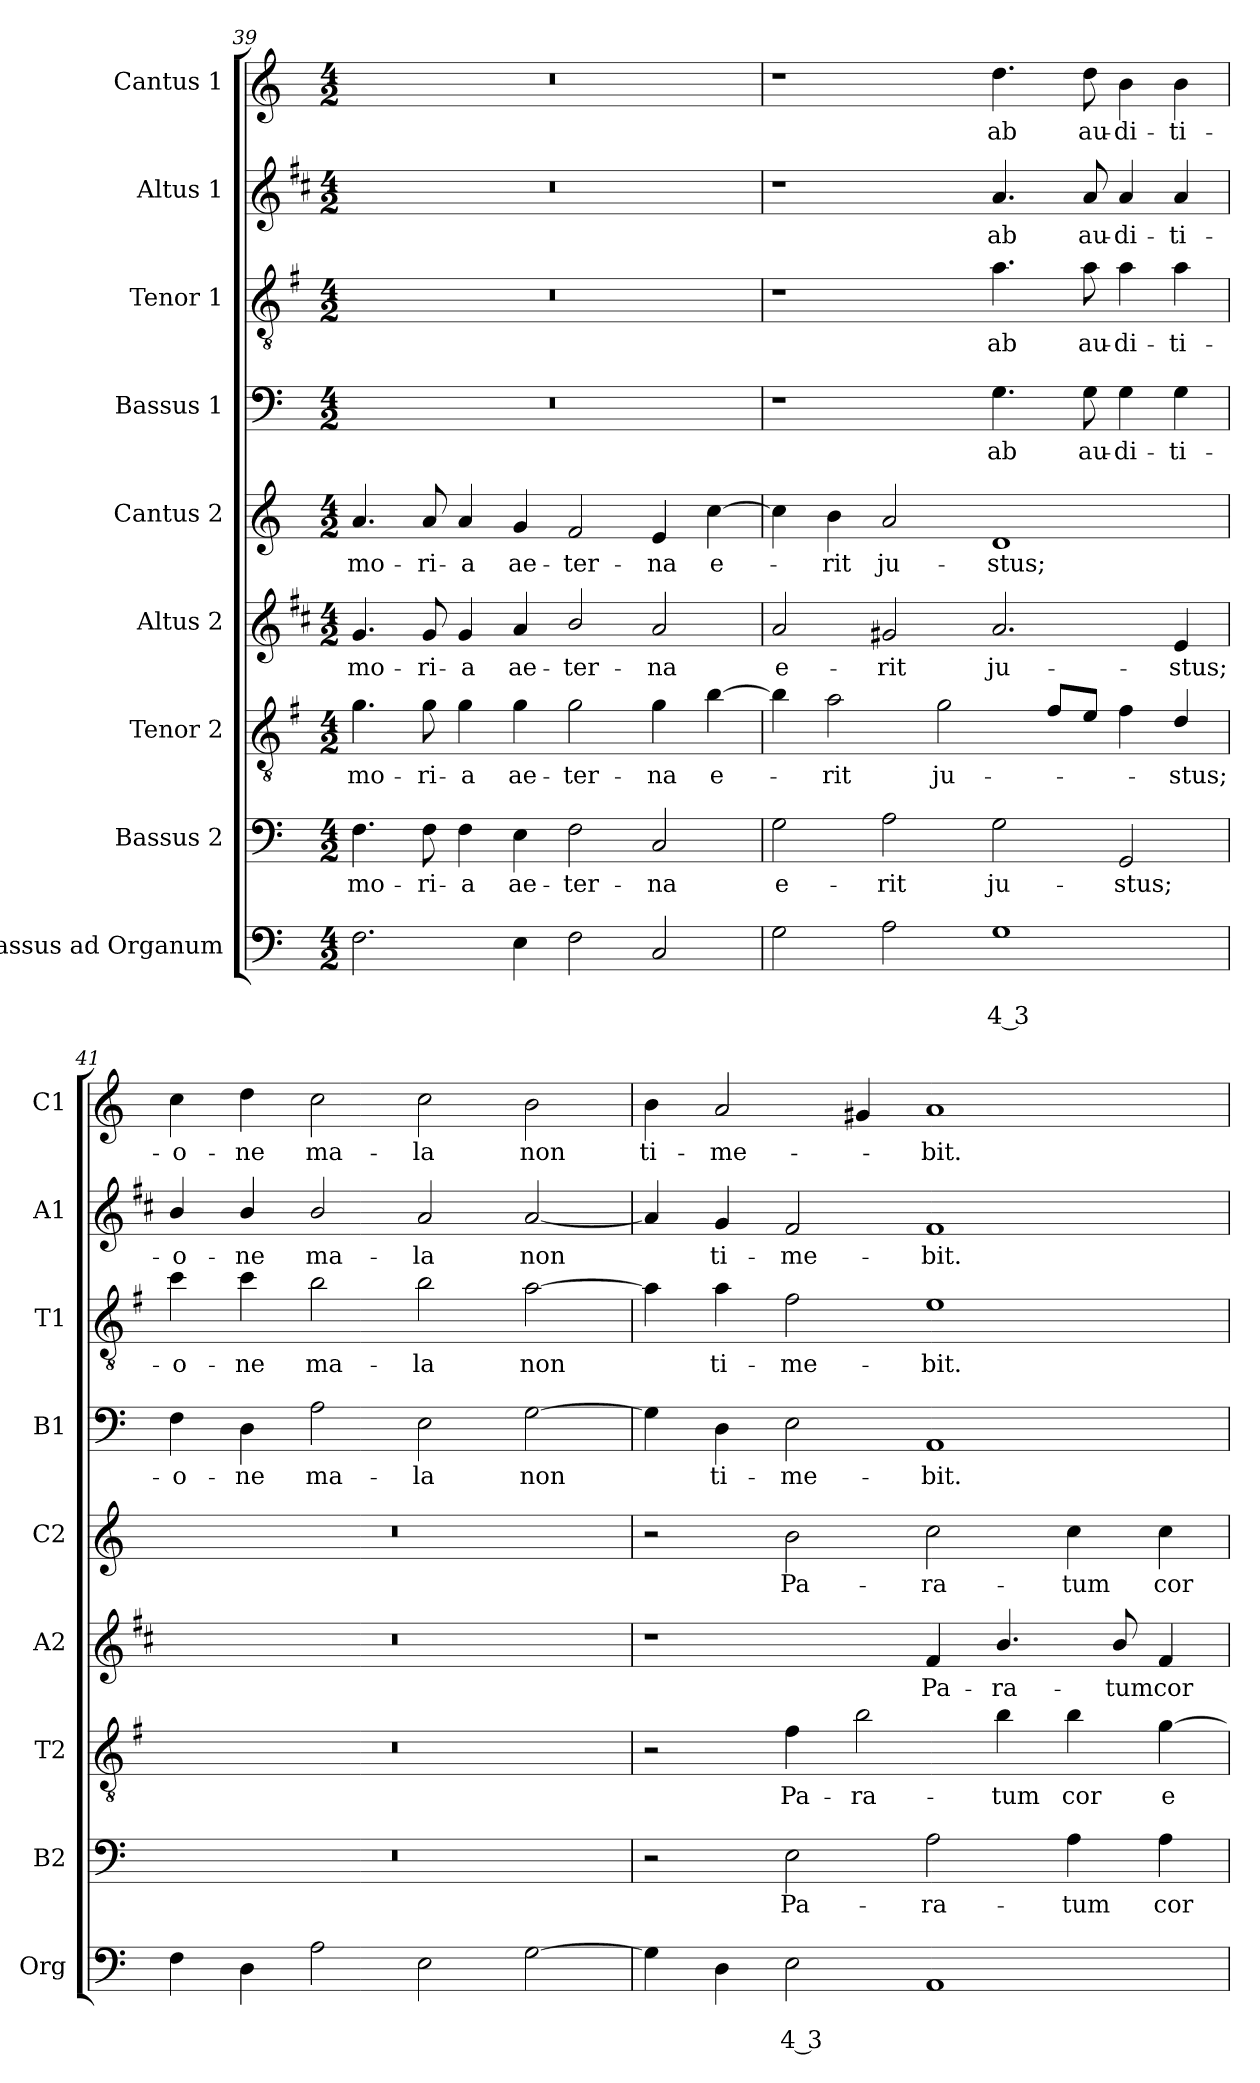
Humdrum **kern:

**kern	**text	**text	**kern	**text	**kern	**text	**kern	**text	**kern	**text	**kern	**text	**kern	**text	**kern	**text	**kern	**text
*part9	*part9	*part9	*part8	*part8	*part7	*part7	*part6	*part6	*part5	*part5	*part4	*part4	*part3	*part3	*part2	*part2	*part1	*part1
*staff9	*staff9	*staff9	*staff8	*staff8	*staff7	*staff7	*staff6	*staff6	*staff5	*staff5	*staff4	*staff4	*staff3	*staff3	*staff2	*staff2	*staff1	*staff1
*I"Bassus ad Organum	*	*	*I"Bassus 2	*	*I"Tenor 2	*	*I"Altus 2	*	*I"Cantus 2	*	*I"Bassus 1	*	*I"Tenor 1	*	*I"Altus 1	*	*I"Cantus 1	*
*I'Org	*	*	*I'B2	*	*I'T2	*	*I'A2	*	*I'C2	*	*I'B1	*	*I'T1	*	*I'A1	*	*I'C1	*
*clefF4	*	*	*clefF4	*	*clefGv2	*	*clefG2	*	*clefG2	*	*clefF4	*	*clefGv2	*	*clefG2	*	*clefG2	*
*	*	*	*	*	*ITrd4c7	*	*ITrd1c2	*	*	*	*	*	*ITrd4c7	*	*ITrd1c2	*	*	*
*k[]	*	*	*k[]	*	*k[]	*	*k[]	*	*k[]	*	*k[]	*	*k[]	*	*k[]	*	*k[]	*
*C:	*	*	*C:	*	*C:	*	*C:	*	*C:	*	*C:	*	*C:	*	*C:	*	*C:	*
*M4/2	*	*	*M4/2	*	*M4/2	*	*M4/2	*	*M4/2	*	*M4/2	*	*M4/2	*	*M4/2	*	*M4/2	*
=39	=39	=39	=39	=39	=39	=39	=39	=39	=39	=39	=39	=39	=39	=39	=39	=39	=39	=39
!	!	!	!	!LO:LY:b	!	!LO:LY:b	!	!LO:LY:b	!	!LO:LY:b	!	!	!	!	!	!	!	!
2.F\	.	.	4.F\	-mo-	4.c\	-mo-	4.f/	-mo-	4.a/	-mo-	0r	.	0r	.	0r	.	0r	.
!	!	!	!	!LO:LY:b	!	!LO:LY:b	!	!LO:LY:b	!	!LO:LY:b	!	!	!	!	!	!	!	!
.	.	.	8F\	-ri-	8c\	-ri-	8f/	-ri-	8a/	-ri-	.	.	.	.	.	.	.	.
!	!	!	!	!LO:LY:b	!	!LO:LY:b	!	!LO:LY:b	!	!LO:LY:b	!	!	!	!	!	!	!	!
.	.	.	4F\	-a	4c\	-a	4f/	-a	4a/	-a	.	.	.	.	.	.	.	.
!	!	!	!	!LO:LY:b	!	!LO:LY:b	!	!LO:LY:b	!	!LO:LY:b	!	!	!	!	!	!	!	!
4E\	.	.	4E\	ae-	4c\	ae-	4g/	ae-	4g/	ae-	.	.	.	.	.	.	.	.
!	!	!	!	!LO:LY:b	!	!LO:LY:b	!	!LO:LY:b	!	!LO:LY:b	!	!	!	!	!	!	!	!
2F\	.	.	2F\	-ter-	2c\	-ter-	2a/	-ter-	2f/	-ter-	.	.	.	.	.	.	.	.
!	!	!	!	!LO:LY:b	!	!LO:LY:b	!	!LO:LY:b	!	!LO:LY:b	!	!	!	!	!	!	!	!
2C/	.	.	2C/	-na	4c\	-na	2g/	-na	4e/	-na	.	.	.	.	.	.	.	.
!	!	!	!	!	!	!LO:LY:b	!	!	!	!LO:LY:b	!	!	!	!	!	!	!	!
.	.	.	.	.	[4e\	e-	.	.	[4cc\	e-	.	.	.	.	.	.	.	.
!!LO:LB:g=z
=40	=40	=40	=40	=40	=40	=40	=40	=40	=40	=40	=40	=40	=40	=40	=40	=40	=40	=40
!	!	!	!	!LO:LY:b	!	!	!	!LO:LY:b	!	!	!	!	!	!	!	!	!	!
2G\	.	.	2G\	e-	4e\]	.	2g/	e-	4cc\]	.	1r	.	1r	.	1r	.	1r	.
!	!	!	!	!	!	!LO:LY:b	!	!	!	!LO:LY:b	!	!	!	!	!	!	!	!
.	.	.	.	.	2d\	-rit	.	.	4b\	-rit	.	.	.	.	.	.	.	.
!	!	!	!	!LO:LY:b	!	!	!	!LO:LY:b	!	!LO:LY:b	!	!	!	!	!	!	!	!
2A\	.	.	2A\	-rit	.	.	2f#X/	-rit	2a/	ju-	.	.	.	.	.	.	.	.
!	!	!	!	!	!	!LO:LY:b	!	!	!	!	!	!	!	!	!	!	!	!
.	.	.	.	.	2c\	ju-	.	.	.	.	.	.	.	.	.	.	.	.
!	!	!LO:LY:b	!	!LO:LY:b	!	!	!	!LO:LY:b	!	!LO:LY:b	!	!LO:LY:b	!	!LO:LY:b	!	!LO:LY:b	!	!LO:LY:b
1G	.	4 3	2G\	ju-	.	.	2.g/	ju-	1d	-stus;	4.G\	ab	4.d\	ab	4.g/	ab	4.dd\	ab
.	.	.	.	.	8B/L	.	.	.	.	.	.	.	.	.	.	.	.	.
!	!	!	!	!	!	!	!	!	!	!	!	!LO:LY:b	!	!LO:LY:b	!	!LO:LY:b	!	!LO:LY:b
.	.	.	.	.	8A/J	.	.	.	.	.	8G\	au-	8d\	au-	8g/	au-	8dd\	au-
!	!	!	!	!LO:LY:b	!	!	!	!	!	!	!	!LO:LY:b	!	!LO:LY:b	!	!LO:LY:b	!	!LO:LY:b
.	.	.	2GG/	-stus;	4B\	.	.	.	.	.	4G\	-di-	4d\	-di-	4g/	-di-	4b\	-di-
!	!	!	!	!	!	!LO:LY:b	!	!LO:LY:b	!	!	!	!LO:LY:b	!	!LO:LY:b	!	!LO:LY:b	!	!LO:LY:b
.	.	.	.	.	4G/	-stus;	4d/	-stus;	.	.	4G\	-ti-	4d\	-ti-	4g/	-ti-	4b\	-ti-
=41	=41	=41	=41	=41	=41	=41	=41	=41	=41	=41	=41	=41	=41	=41	=41	=41	=41	=41
!	!	!	!	!	!	!	!	!	!	!	!	!LO:LY:b	!	!LO:LY:b	!	!LO:LY:b	!	!LO:LY:b
4F\	.	.	0r	.	0r	.	0r	.	0r	.	4F\	-o-	4f\	-o-	4a/	-o-	4cc\	-o-
!	!	!	!	!	!	!	!	!	!	!	!	!LO:LY:b	!	!LO:LY:b	!	!LO:LY:b	!	!LO:LY:b
4D\	.	.	.	.	.	.	.	.	.	.	4D\	-ne	4f\	-ne	4a/	-ne	4dd\	-ne
!	!	!	!	!	!	!	!	!	!	!	!	!LO:LY:b	!	!LO:LY:b	!	!LO:LY:b	!	!LO:LY:b
2A\	.	.	.	.	.	.	.	.	.	.	2A\	ma-	2e\	ma-	2a/	ma-	2cc\	ma-
!	!	!	!	!	!	!	!	!	!	!	!	!LO:LY:b	!	!LO:LY:b	!	!LO:LY:b	!	!LO:LY:b
2E\	.	.	.	.	.	.	.	.	.	.	2E\	-la	2e\	-la	2g/	-la	2cc\	-la
!	!	!	!	!	!	!	!	!	!	!	!	!LO:LY:b	!	!LO:LY:b	!	!LO:LY:b	!	!LO:LY:b
[2G\	.	.	.	.	.	.	.	.	.	.	[2G\	non	[2d\	non	[2g/	non	2b\	non
=42	=42	=42	=42	=42	=42	=42	=42	=42	=42	=42	=42	=42	=42	=42	=42	=42	=42	=42
!	!	!	!	!	!	!	!	!	!	!	!	!	!	!	!	!	!	!LO:LY:b
4G\]	.	.	2r	.	2r	.	1r	.	2r	.	4G\]	.	4d\]	.	4g/]	.	4b\	ti-
!	!	!	!	!	!	!	!	!	!	!	!	!LO:LY:b	!	!LO:LY:b	!	!LO:LY:b	!	!LO:LY:b
4D\	.	.	.	.	.	.	.	.	.	.	4D\	ti-	4d\	ti-	4f/	ti-	2a/	-me-
!	!	!LO:LY:b	!	!LO:LY:b	!	!LO:LY:b	!	!	!	!LO:LY:b	!	!LO:LY:b	!	!LO:LY:b	!	!LO:LY:b	!	!
2E\	.	4 3	2E\	Pa-	4B\	Pa-	.	.	2b\	Pa-	2E\	-me-	2B\	-me-	2e/	-me-	.	.
!	!	!	!	!	!	!LO:LY:b	!	!	!	!	!	!	!	!	!	!	!	!
.	.	.	.	.	2e\	-ra-	.	.	.	.	.	.	.	.	.	.	4g#X/	.
!	!	!	!	!LO:LY:b	!	!	!	!LO:LY:b	!	!LO:LY:b	!	!LO:LY:b	!	!LO:LY:b	!	!LO:LY:b	!	!LO:LY:b
1AA	.	.	2A\	-ra-	.	.	4e/	Pa-	2cc\	-ra-	1AA	-bit.	1A	-bit.	1e	-bit.	1a	-bit.
!	!	!	!	!	!	!LO:LY:b	!	!LO:LY:b	!	!	!	!	!	!	!	!	!	!
.	.	.	.	.	4e\	-tum	4.a/	-ra-	.	.	.	.	.	.	.	.	.	.
!	!	!	!	!LO:LY:b	!	!LO:LY:b	!	!	!	!LO:LY:b	!	!	!	!	!	!	!	!
.	.	.	4A\	-tum	4e\	cor	.	.	4cc\	-tum	.	.	.	.	.	.	.	.
!	!	!	!	!	!	!	!	!LO:LY:b	!	!	!	!	!	!	!	!	!	!
.	.	.	.	.	.	.	8a/	-tum	.	.	.	.	.	.	.	.	.	.
!	!	!	!	!LO:LY:b	!	!LO:LY:b	!	!LO:LY:b	!	!LO:LY:b	!	!	!	!	!	!	!	!
.	.	.	4A\	cor	[4c\	e-	4e/	cor	4cc\	cor	.	.	.	.	.	.	.	.
=	=	=	=	=	=	=	=	=	=	=	=	=	=	=	=	=	=	=
*-	*-	*-	*-	*-	*-	*-	*-	*-	*-	*-	*-	*-	*-	*-	*-	*-	*-	*-
